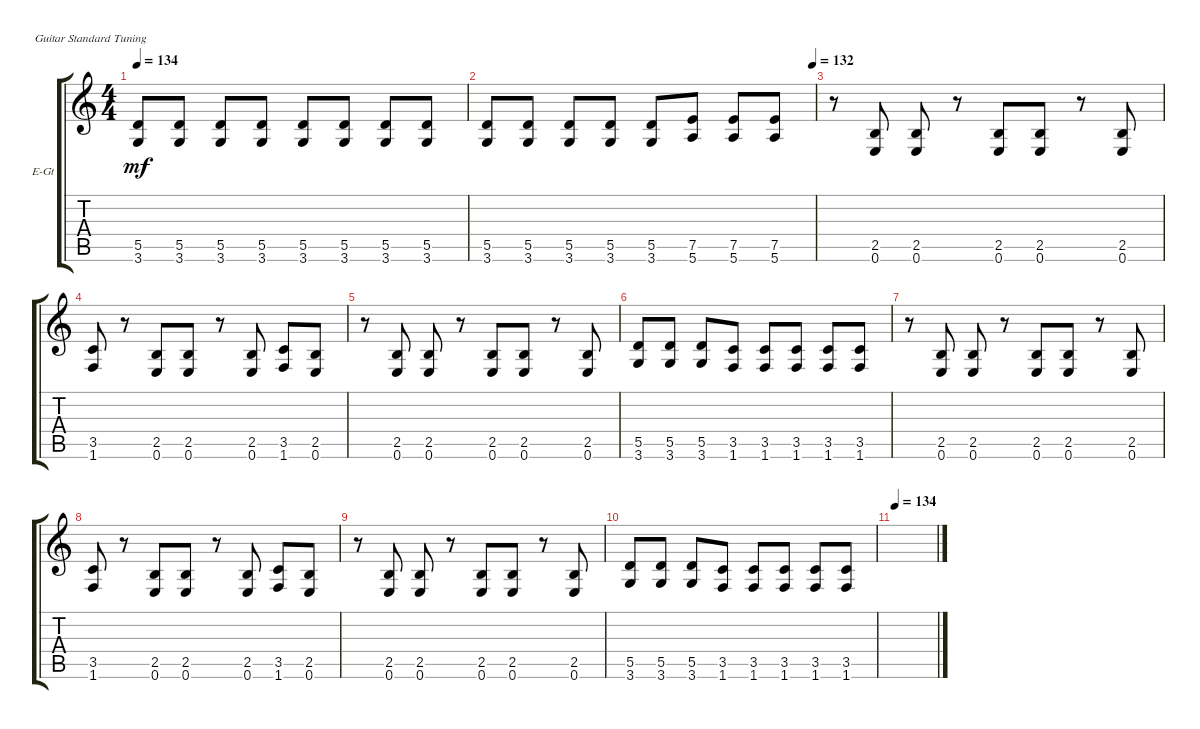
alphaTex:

\defaultSystemsLayout 4
\bracketExtendMode groupsimilarinstruments
\firstSystemTrackNameOrientation horizontal
\otherSystemsTrackNameOrientation horizontal
\track ("Electric Guitar" "E-Gt") {instrument distortionguitar}
\staff {score tabs}
\tuning (E4 B3 G3 D3 A2 E2)
\ts (4 4)
\tempo 134
\clef g2
\ks c
(3.6 5.5).8{dy mf} (3.6 5.5).8 (3.6 5.5).8 (3.6 5.5).8 (3.6 5.5).8 (3.6 5.5).8 (3.6 5.5).8 (3.6 5.5).8 |
\tempo (132 0.99375)
(3.6 5.5).8 (3.6 5.5).8 (3.6 5.5).8 (3.6 5.5).8 (3.6 5.5).8 (5.6 7.5).8 (5.6 7.5).8 (5.6 7.5).8 |
r.8 (0.6 2.5).8 (0.6 2.5).8 r.8 (0.6 2.5).8 (0.6 2.5).8 r.8 (0.6 2.5).8 |
(1.6 3.5).8 r.8 (0.6 2.5).8 (0.6 2.5).8 r.8 (0.6 2.5).8 (1.6 3.5).8 (0.6 2.5).8 |
r.8 (0.6 2.5).8 (0.6 2.5).8 r.8 (0.6 2.5).8 (0.6 2.5).8 r.8 (0.6 2.5).8 |
(3.6 5.5).8 (3.6 5.5).8 (3.6 5.5).8 (1.6 3.5).8 (1.6 3.5).8 (1.6 3.5).8 (1.6 3.5).8 (1.6 3.5).8 |
r.8 (0.6 2.5).8 (0.6 2.5).8 r.8 (0.6 2.5).8 (0.6 2.5).8 r.8 (0.6 2.5).8 |
(1.6 3.5).8 r.8 (0.6 2.5).8 (0.6 2.5).8 r.8 (0.6 2.5).8 (1.6 3.5).8 (0.6 2.5).8 |
r.8 (0.6 2.5).8 (0.6 2.5).8 r.8 (0.6 2.5).8 (0.6 2.5).8 r.8 (0.6 2.5).8 |
(3.6 5.5).8 (3.6 5.5).8 (3.6 5.5).8 (1.6 3.5).8 (1.6 3.5).8 (1.6 3.5).8 (1.6 3.5).8 (1.6 3.5).8 |
\tempo (134 0.00625)
